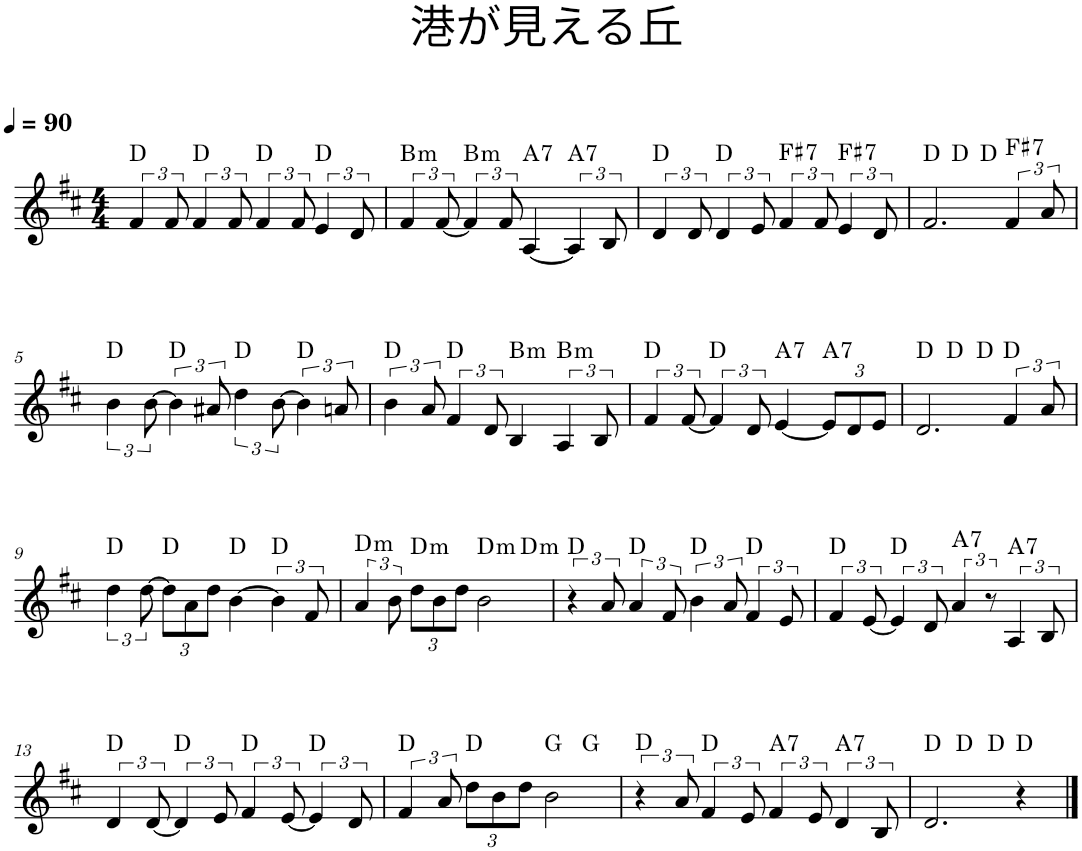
**kern	**harte
*part1	*part1
*staff1	*
*I"Piano	*
*I'Pno.	*
*clefG2	*
*k[f#c#]	*
*M4/4	*
*MM90	*
=1	=1
6f#/	D:maj
12f#/	.
6f#/	D:maj
12f#/	.
6f#/	D:maj
12f#/	.
6e/	D:maj
12d/	.
=2	=2
!	!LO:H:kt=m
6f#/	B:min
[12f#/	.
!	!LO:H:kt=m
6f#/]	B:min
12f#/	.
!	!LO:H:kt=7
[4A/	A:7
!	!LO:H:kt=7
6A/]	A:7
12B/	.
=3	=3
6d/	D:maj
12d/	.
6d/	D:maj
12e/	.
!	!LO:H:kt=7
6f#/	F#:7
12f#/	.
!	!LO:H:kt=7
6e/	F#:7
12d/	.
=4	=4
*^	*
*	*^	*
2.f#/	4ryy	2ryy	D:maj
.	2.ryy	.	D:maj
.	.	2ryy	D:maj
!	!	!	!LO:H:kt=7
6f#/	.	.	F#:7
12a/	.	.	.
*v	*v	*v	*
!!LO:LB:g=z
=5	=5
6b\	D:maj
[12b\	.
6b\]	D:maj
12a#X/	.
6dd\	D:maj
[12b\	.
6b\]	D:maj
12an/	.
=6	=6
6b\	D:maj
12a/	.
6f#/	D:maj
12d/	.
!	!LO:H:kt=m
4B/	B:min
!	!LO:H:kt=m
6A/	B:min
12B/	.
=7	=7
6f#/	D:maj
[12f#/	.
6f#/]	D:maj
12d/	.
!	!LO:H:kt=7
[4e/	A:7
*Xbrackettup	*
!	!LO:H:kt=7
12e/L]	A:7
12d/	.
12e/J	.
=8	=8
*^	*
*	*^	*
2.d/	4ryy	2ryy	D:maj
.	2.ryy	.	D:maj
.	.	2ryy	D:maj
*brackettup	*	*	*
6f#/	.	.	D:maj
12a/	.	.	.
*v	*v	*v	*
!!LO:LB:g=z
=9	=9
6dd\	D:maj
[12dd\	.
*Xbrackettup	*
12dd\L]	D:maj
12a\	.
12dd\J	.
[4b\	D:maj
*brackettup	*
6b\]	D:maj
12f#/	.
=10	=10
!	!LO:H:kt=m
*^	*
6a/	2.ryy	D:min
12b\	.	.
*Xbrackettup	*	*
!	!	!LO:H:kt=m
12dd\L	.	D:min
12b\	.	.
12dd\J	.	.
!	!	!LO:H:kt=m
2b\	.	D:min
!	!	!LO:H:kt=m
.	4ryy	D:min
*v	*v	*
=11	=11
*brackettup	*
6r	D:maj
12a/	.
6a/	D:maj
12f#/	.
6b\	D:maj
12a/	.
6f#/	D:maj
12e/	.
=12	=12
6f#/	D:maj
[12e/	.
6e/]	D:maj
12d/	.
!	!LO:H:kt=7
6a/	A:7
12r	.
!	!LO:H:kt=7
6A/	A:7
12B/	.
!!LO:LB:g=z
=13	=13
6d/	D:maj
[12d/	.
6d/]	D:maj
12e/	.
6f#/	D:maj
[12e/	.
6e/]	D:maj
12d/	.
=14	=14
*^	*
6f#/	2.ryy	D:maj
12a/	.	.
*Xbrackettup	*	*
12dd\L	.	D:maj
12b\	.	.
12dd\J	.	.
2b\	.	G:maj
.	4ryy	G:maj
*v	*v	*
=15	=15
*brackettup	*
6r	D:maj
12a/	.
6f#/	D:maj
12e/	.
!	!LO:H:kt=7
6f#/	A:7
12e/	.
!	!LO:H:kt=7
6d/	A:7
12B/	.
=16	=16
*^	*
*	*^	*
2.d/	4ryy	2ryy	D:maj
.	2.ryy	.	D:maj
.	.	2ryy	D:maj
4r	.	.	D:maj
*v	*v	*v	*
==	==
*-	*-
